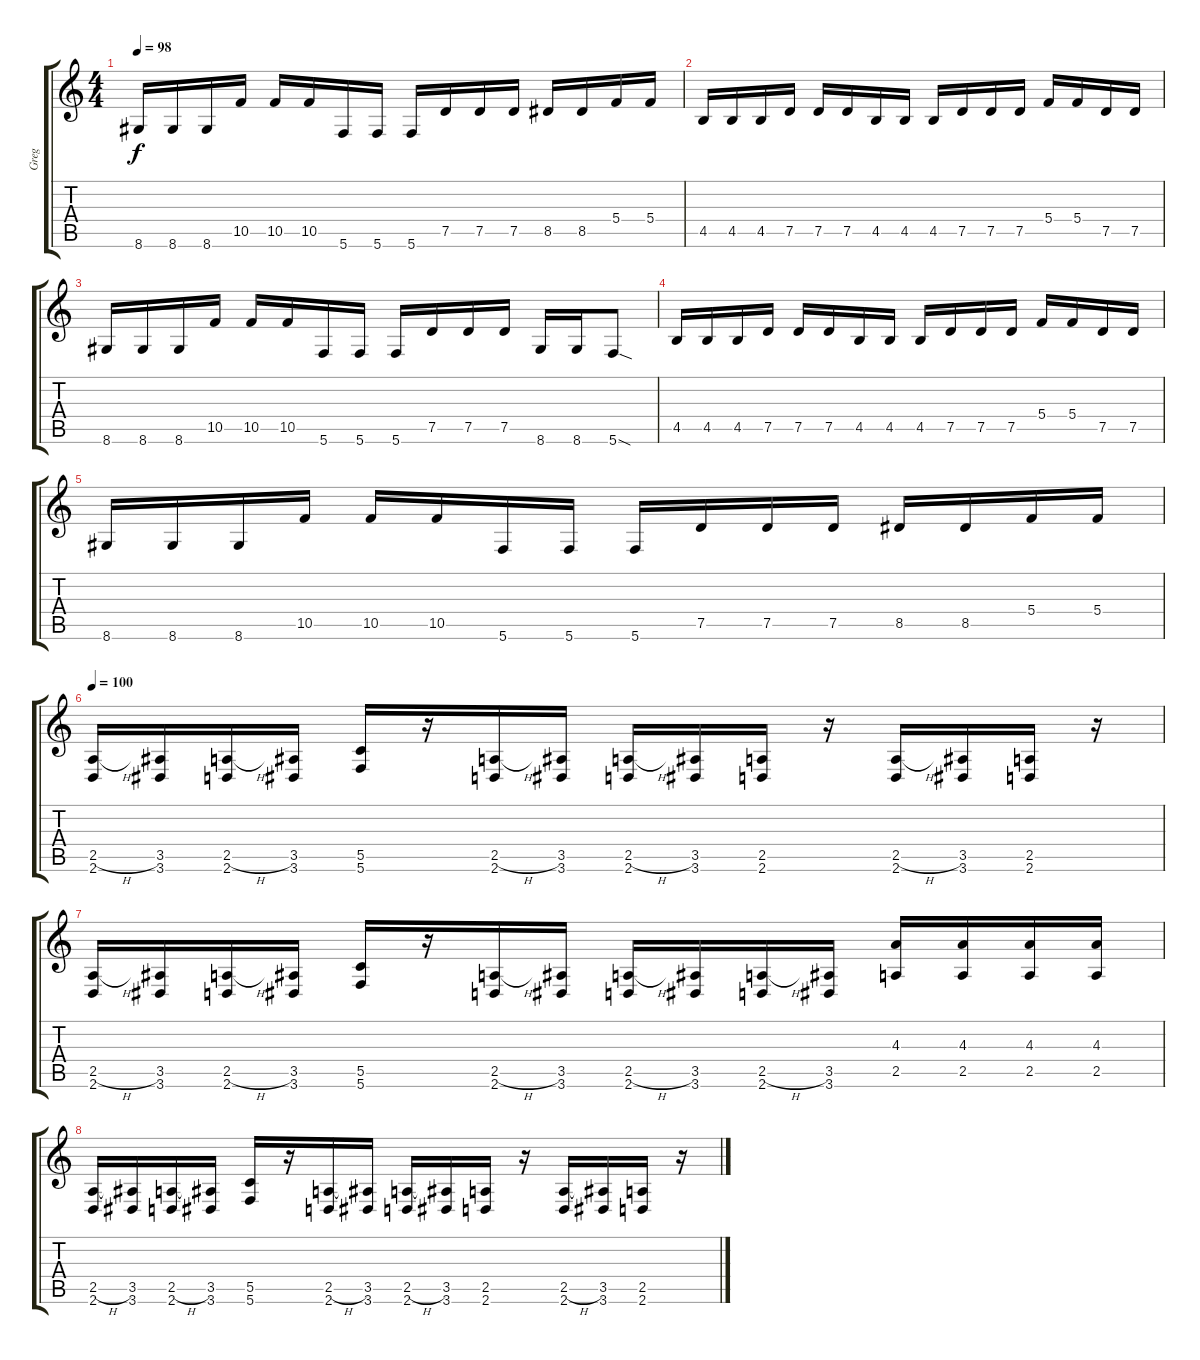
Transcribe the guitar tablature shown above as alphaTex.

\track ("Greg" "Greg") {instrument distortionguitar}
\staff {score tabs}
\tuning (D4 A3 F3 C3 G2 C2) {hide}
\ts (4 4)
\tempo 98
\clef g2
\ks c
8.6.16{dy f} 8.6.16 8.6.16 10.5.16 10.5.16 10.5.16 5.6.16 5.6.16 5.6.16 7.5.16 7.5.16 7.5.16 8.5.16 8.5.16 5.4.16 5.4.16 |
4.5.16 4.5.16 4.5.16 7.5.16 7.5.16 7.5.16 4.5.16 4.5.16 4.5.16 7.5.16 7.5.16 7.5.16 5.4.16 5.4.16 7.5.16 7.5.16 |
8.6.16 8.6.16 8.6.16 10.5.16 10.5.16 10.5.16 5.6.16 5.6.16 5.6.16 7.5.16 7.5.16 7.5.16 8.6.16 8.6.16 5.6{sod}.8 |
4.5.16 4.5.16 4.5.16 7.5.16 7.5.16 7.5.16 4.5.16 4.5.16 4.5.16 7.5.16 7.5.16 7.5.16 5.4.16 5.4.16 7.5.16 7.5.16 |
8.6.16 8.6.16 8.6.16 10.5.16 10.5.16 10.5.16 5.6.16 5.6.16 5.6.16 7.5.16 7.5.16 7.5.16 8.5.16 8.5.16 5.4.16 5.4.16 |
\tempo 100
(2.5{h} 2.6).16 (3.5 3.6).16 (2.5{h} 2.6).16 (3.5 3.6).16 (5.5 5.6).16 r.16 (2.5{h} 2.6).16 (3.5 3.6).16 (2.5{h} 2.6).16 (3.5 3.6).16 (2.5 2.6).16 r.16 (2.5{h} 2.6).16 (3.5 3.6).16 (2.5 2.6).16 r.16 |
(2.5{h} 2.6).16 (3.5 3.6).16 (2.5{h} 2.6).16 (3.5 3.6).16 (5.5 5.6).16 r.16 (2.5{h} 2.6).16 (3.5 3.6).16 (2.5{h} 2.6).16 (3.5 3.6).16 (2.5{h} 2.6).16 (3.5 3.6).16 (4.3 2.5).16 (4.3 2.5).16 (4.3 2.5).16 (4.3 2.5).16 |
(2.5{h} 2.6).16 (3.5 3.6).16 (2.5{h} 2.6).16 (3.5 3.6).16 (5.5 5.6).16 r.16 (2.5{h} 2.6).16 (3.5 3.6).16 (2.5{h} 2.6).16 (3.5 3.6).16 (2.5 2.6).16 r.16 (2.5{h} 2.6).16 (3.5 3.6).16 (2.5 2.6).16 r.16
